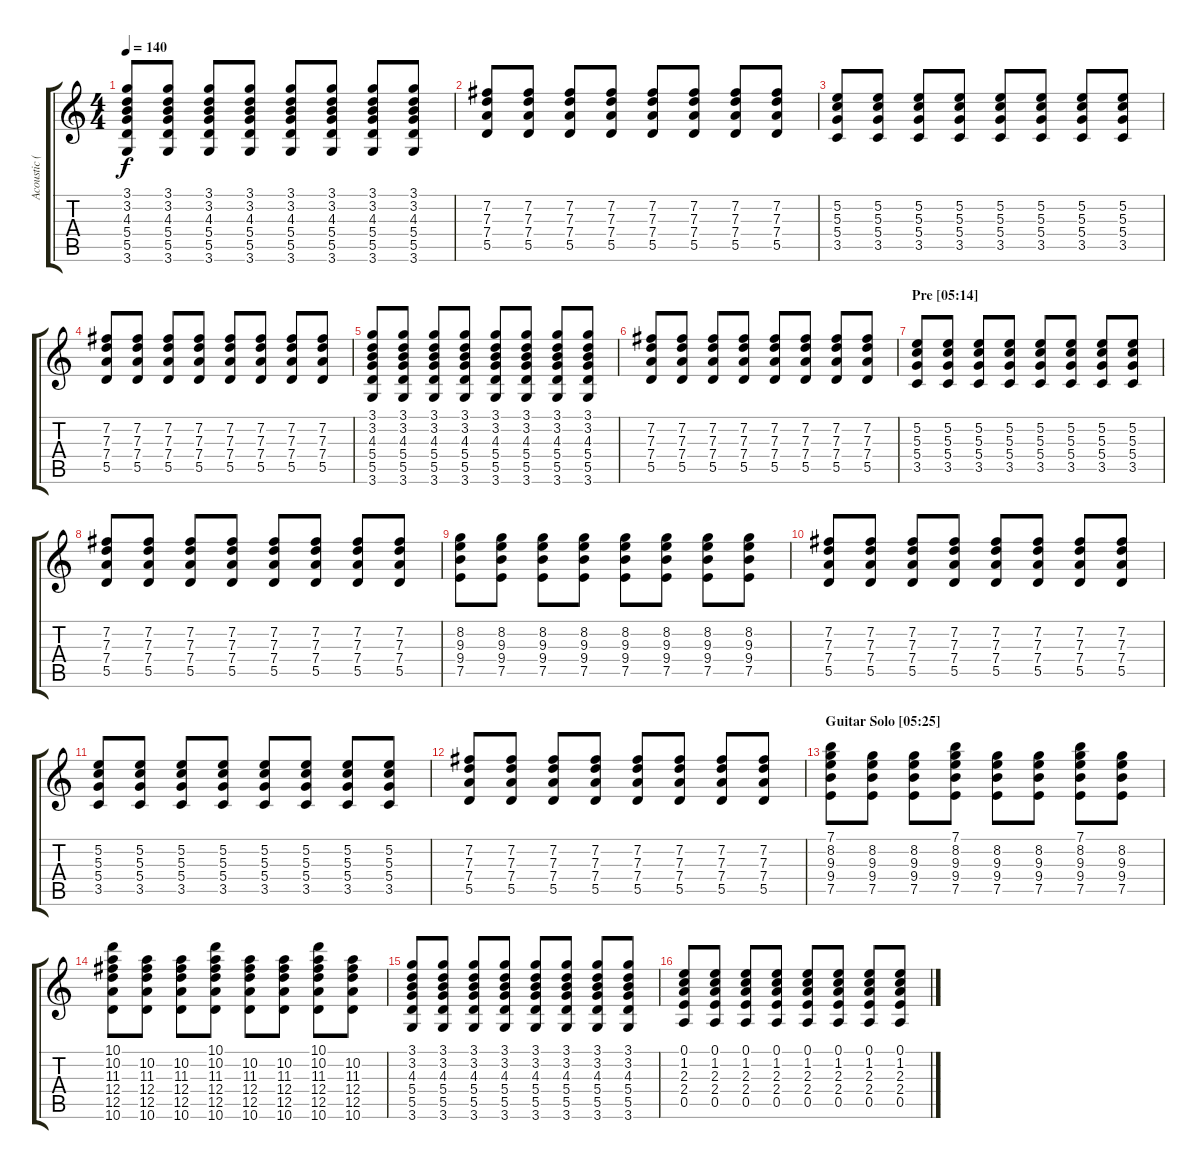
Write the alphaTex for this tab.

\track ("Acoustic (Chords)" "Acoustic (") {instrument acousticguitarsteel}
\staff {score tabs}
\tuning (E4 B3 G3 D3 A2 E2) {hide}
\ts (4 4)
\tempo 140
\clef g2
\ks c
(3.1 3.2 4.3 5.4 5.5 3.6).8{dy f} (3.1 3.2 4.3 5.4 5.5 3.6).8 (3.1 3.2 4.3 5.4 5.5 3.6).8 (3.1 3.2 4.3 5.4 5.5 3.6).8 (3.1 3.2 4.3 5.4 5.5 3.6).8 (3.1 3.2 4.3 5.4 5.5 3.6).8 (3.1 3.2 4.3 5.4 5.5 3.6).8 (3.1 3.2 4.3 5.4 5.5 3.6).8 |
(7.2 7.3 7.4 5.5).8 (7.2 7.3 7.4 5.5).8 (7.2 7.3 7.4 5.5).8 (7.2 7.3 7.4 5.5).8 (7.2 7.3 7.4 5.5).8 (7.2 7.3 7.4 5.5).8 (7.2 7.3 7.4 5.5).8 (7.2 7.3 7.4 5.5).8 |
\section ("" "")
(5.2 5.3 5.4 3.5).8 (5.2 5.3 5.4 3.5).8 (5.2 5.3 5.4 3.5).8 (5.2 5.3 5.4 3.5).8 (5.2 5.3 5.4 3.5).8 (5.2 5.3 5.4 3.5).8 (5.2 5.3 5.4 3.5).8 (5.2 5.3 5.4 3.5).8 |
(7.2 7.3 7.4 5.5).8 (7.2 7.3 7.4 5.5).8 (7.2 7.3 7.4 5.5).8 (7.2 7.3 7.4 5.5).8 (7.2 7.3 7.4 5.5).8 (7.2 7.3 7.4 5.5).8 (7.2 7.3 7.4 5.5).8 (7.2 7.3 7.4 5.5).8 |
(3.1 3.2 4.3 5.4 5.5 3.6).8 (3.1 3.2 4.3 5.4 5.5 3.6).8 (3.1 3.2 4.3 5.4 5.5 3.6).8 (3.1 3.2 4.3 5.4 5.5 3.6).8 (3.1 3.2 4.3 5.4 5.5 3.6).8 (3.1 3.2 4.3 5.4 5.5 3.6).8 (3.1 3.2 4.3 5.4 5.5 3.6).8 (3.1 3.2 4.3 5.4 5.5 3.6).8 |
(7.2 7.3 7.4 5.5).8 (7.2 7.3 7.4 5.5).8 (7.2 7.3 7.4 5.5).8 (7.2 7.3 7.4 5.5).8 (7.2 7.3 7.4 5.5).8 (7.2 7.3 7.4 5.5).8 (7.2 7.3 7.4 5.5).8 (7.2 7.3 7.4 5.5).8 |
\section ("" "Pre [05:14]")
(5.2 5.3 5.4 3.5).8 (5.2 5.3 5.4 3.5).8 (5.2 5.3 5.4 3.5).8 (5.2 5.3 5.4 3.5).8 (5.2 5.3 5.4 3.5).8 (5.2 5.3 5.4 3.5).8 (5.2 5.3 5.4 3.5).8 (5.2 5.3 5.4 3.5).8 |
(7.2 7.3 7.4 5.5).8 (7.2 7.3 7.4 5.5).8 (7.2 7.3 7.4 5.5).8 (7.2 7.3 7.4 5.5).8 (7.2 7.3 7.4 5.5).8 (7.2 7.3 7.4 5.5).8 (7.2 7.3 7.4 5.5).8 (7.2 7.3 7.4 5.5).8 |
(8.2 9.3 9.4 7.5).8 (8.2 9.3 9.4 7.5).8 (8.2 9.3 9.4 7.5).8 (8.2 9.3 9.4 7.5).8 (8.2 9.3 9.4 7.5).8 (8.2 9.3 9.4 7.5).8 (8.2 9.3 9.4 7.5).8 (8.2 9.3 9.4 7.5).8 |
(7.2 7.3 7.4 5.5).8 (7.2 7.3 7.4 5.5).8 (7.2 7.3 7.4 5.5).8 (7.2 7.3 7.4 5.5).8 (7.2 7.3 7.4 5.5).8 (7.2 7.3 7.4 5.5).8 (7.2 7.3 7.4 5.5).8 (7.2 7.3 7.4 5.5).8 |
\section ("" "")
(5.2 5.3 5.4 3.5).8 (5.2 5.3 5.4 3.5).8 (5.2 5.3 5.4 3.5).8 (5.2 5.3 5.4 3.5).8 (5.2 5.3 5.4 3.5).8 (5.2 5.3 5.4 3.5).8 (5.2 5.3 5.4 3.5).8 (5.2 5.3 5.4 3.5).8 |
(7.2 7.3 7.4 5.5).8 (7.2 7.3 7.4 5.5).8 (7.2 7.3 7.4 5.5).8 (7.2 7.3 7.4 5.5).8 (7.2 7.3 7.4 5.5).8 (7.2 7.3 7.4 5.5).8 (7.2 7.3 7.4 5.5).8 (7.2 7.3 7.4 5.5).8 |
\section ("" "Guitar Solo [05:25]")
(7.1 8.2 9.3 9.4 7.5).8 (8.2 9.3 9.4 7.5).8 (8.2 9.3 9.4 7.5).8 (7.1 8.2 9.3 9.4 7.5).8 (8.2 9.3 9.4 7.5).8 (8.2 9.3 9.4 7.5).8 (7.1 8.2 9.3 9.4 7.5).8 (8.2 9.3 9.4 7.5).8 |
(10.1 10.2 11.3 12.4 12.5 10.6).8 (10.2 11.3 12.4 12.5 10.6).8 (10.2 11.3 12.4 12.5 10.6).8 (10.1 10.2 11.3 12.4 12.5 10.6).8 (10.2 11.3 12.4 12.5 10.6).8 (10.2 11.3 12.4 12.5 10.6).8 (10.1 10.2 11.3 12.4 12.5 10.6).8 (10.2 11.3 12.4 12.5 10.6).8 |
(3.1 3.2 4.3 5.4 5.5 3.6).8 (3.1 3.2 4.3 5.4 5.5 3.6).8 (3.1 3.2 4.3 5.4 5.5 3.6).8 (3.1 3.2 4.3 5.4 5.5 3.6).8 (3.1 3.2 4.3 5.4 5.5 3.6).8 (3.1 3.2 4.3 5.4 5.5 3.6).8 (3.1 3.2 4.3 5.4 5.5 3.6).8 (3.1 3.2 4.3 5.4 5.5 3.6).8 |
(0.1 1.2 2.3 2.4 0.5).8 (0.1 1.2 2.3 2.4 0.5).8 (0.1 1.2 2.3 2.4 0.5).8 (0.1 1.2 2.3 2.4 0.5).8 (0.1 1.2 2.3 2.4 0.5).8 (0.1 1.2 2.3 2.4 0.5).8 (0.1 1.2 2.3 2.4 0.5).8 (0.1 1.2 2.3 2.4 0.5).8
